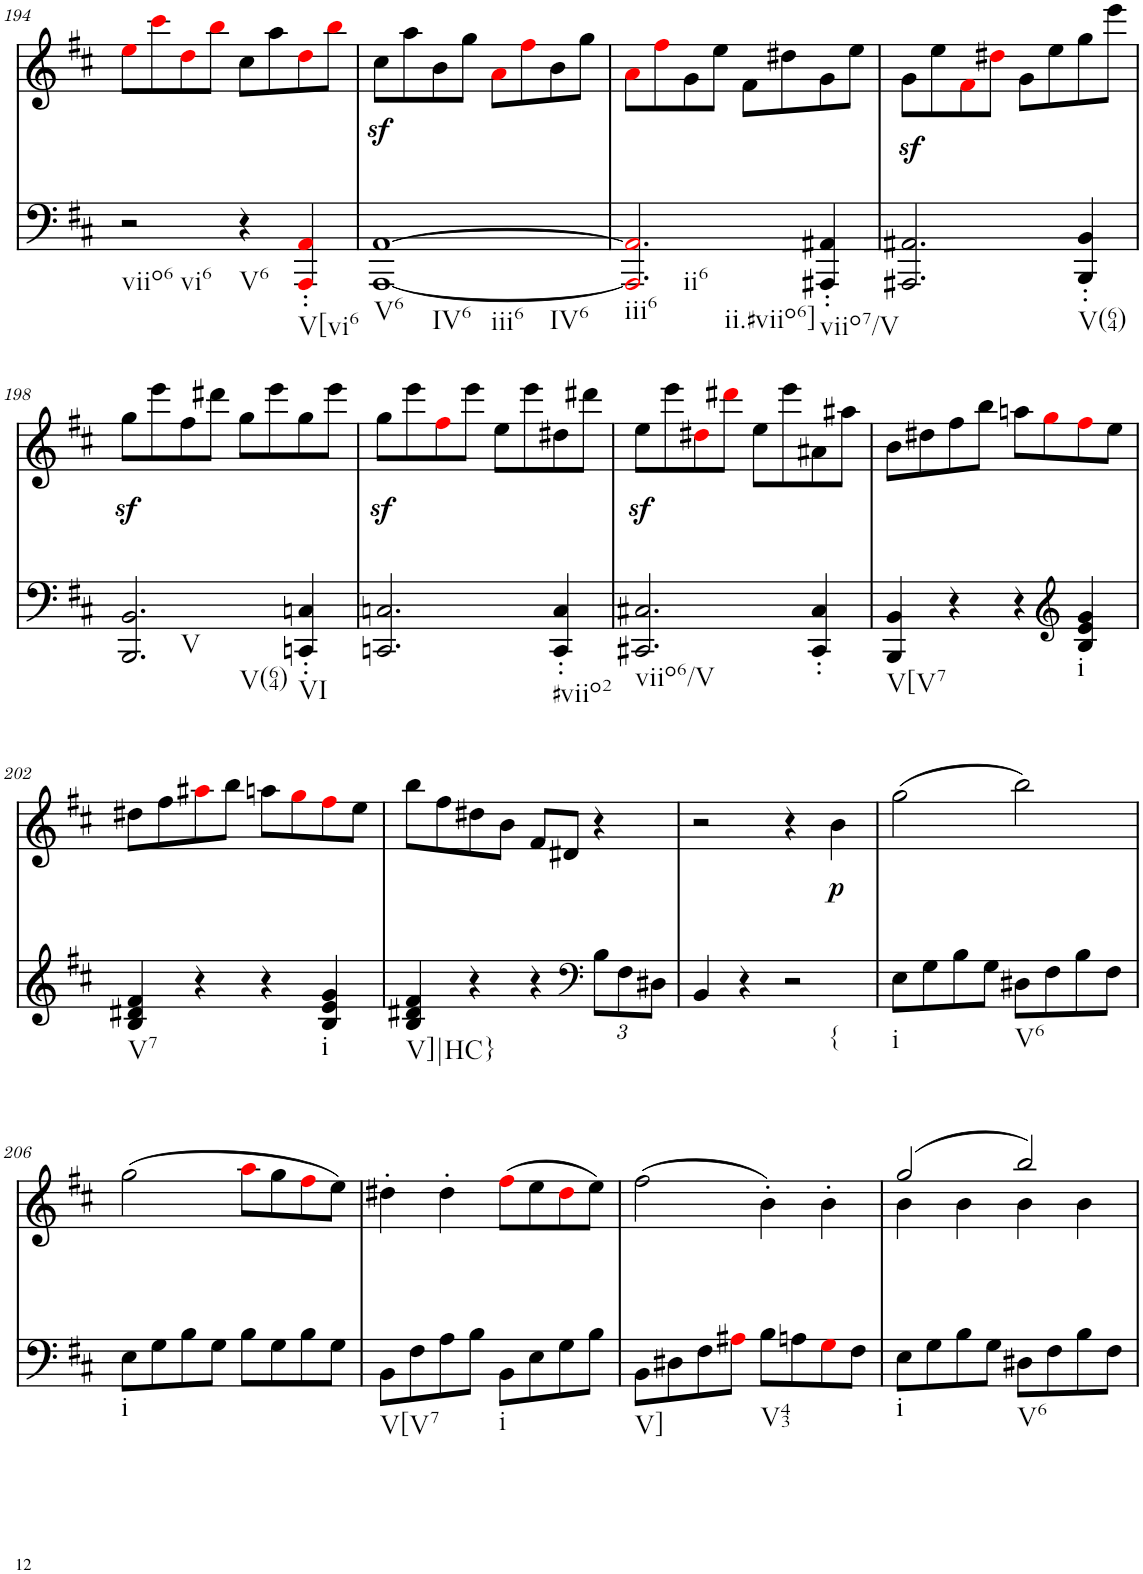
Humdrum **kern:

**kern	**kern	**text	**dynam
*part2	*part1	*part1	*part1
*staff2	*staff1	*staff1	*staff1
*I"piano	*I"piano	*	*
*I'Pno	*I'Pno	*	*
!!LO:PB:g=z
*clefF4	*clefG2	*	*
*k[f#c#]	*k[f#c#]	*	*
*M4/4	*M4/4	*	*
=194	=194	=194	=194
!LO:TX:b:t=viio6	!	!	!
!LO:TX:b:t=vi6	!	!	!
2r	8eei\L	.	.
.	8ccc#i\	.	.
.	8ddi\	.	.
.	8bbi\J	.	.
!LO:TX:b:t=V6	!	!	!
4r	8cc#\L	.	.
.	8aa\	.	.
!LO:TX:b:t=V[vi6	!	!	!
4AAAi/' 4AAi/'	8ddi\	.	.
.	8bbi\J	.	.
=195	=195	=195	=195
!LO:TX:b:t=V6	!	!	!
!LO:TX:b:t=IV6	!	!	!
!LO:TX:b:t=iii6	!	!	!
!LO:TX:b:t=IV6	!	!	!
[1AAA [1AA	8cc#z<\L	.	.
.	8aa\	.	.
.	8b\	.	.
.	8gg\J	.	.
.	8ai\L	.	.
.	8ff#i\	.	.
.	8b\	.	.
.	8gg\J	.	.
=196	=196	=196	=196
!LO:TX:b:t=iii6	!	!	!
!LO:TX:b:t=ii6	!	!	!
!LO:TX:b:t=ii.#viio6]	!	!	!
2.AAAi/] 2.AAi/]	8ai\L	.	.
.	8ff#i\	.	.
.	8g\	.	.
.	8ee\J	.	.
.	8f#\L	.	.
.	8dd#X\	.	.
!LO:TX:b:t=viio7/V	!	!	!
4AAA#X/' 4AA#X/'	8g\	.	.
.	8ee\J	.	.
=197	=197	=197	=197
2.AAA#X/z> 2.AA#X/z>	8g\L	.	.
.	8ee\	.	.
.	8f#i\	.	.
.	8dd#Xi\J	.	.
.	8g\L	.	.
.	8ee\	.	.
!LO:TX:b:t=V(64)	!	!	!
4BBB/' 4BB/'	8gg\	.	.
.	8eee\J	.	.
!!LO:LB:g=z
=198	=198	=198	=198
!LO:TX:b:t=V	!	!	!
!LO:TX:b:t=V(64)	!	!	!
2.BBB/ 2.BB/	8ggz<\L	.	.
.	8eee\	.	.
.	8ff#\	.	.
.	8ddd#X\J	.	.
.	8gg\L	.	.
.	8eee\	.	.
!LO:TX:b:t=VI	!	!	!
4CCn/' 4Cn/'	8gg\	.	.
.	8eee\J	.	.
=199	=199	=199	=199
2.CCn/ 2.Cn/	8ggz<\L	.	.
.	8eee\	.	.
.	8ff#i\	.	.
.	8eee\J	.	.
.	8ee\L	.	.
.	8eee\	.	.
!LO:TX:b:t=#viio2	!	!	!
4CC/' 4C/'	8dd#X\	.	.
.	8ddd#X\J	.	.
=200	=200	=200	=200
!LO:TX:b:t=viio6/V	!	!	!
2.CC#X/ 2.C#X/	8eez<\L	.	.
.	8eee\	.	.
.	8dd#Xi\	.	.
.	8ddd#Xi\J	.	.
.	8ee\L	.	.
.	8eee\	.	.
4CC#/' 4C#/'	8a#X\	.	.
.	8aa#X\J	.	.
=201	=201	=201	=201
!LO:TX:b:t=V[V7	!	!	!
4BBB/ 4BB/	8b\L	.	.
.	8dd#X\	.	.
4r	8ff#\	.	.
.	8bb\J	.	.
4r	8aan\L	.	.
.	8ggi\	.	.
*clefG2	*	*	*
!LO:TX:b:t=i	!	!	!
4B/ 4e/ 4g/	8ff#i\	.	.
.	8ee\J	.	.
!!LO:LB:g=z
=202	=202	=202	=202
!LO:TX:b:t=V7	!	!	!
4B/ 4d#X/ 4f#/	8dd#X\L	.	.
.	8ff#\	.	.
4r	8aa#Xi\	.	.
.	8bb\J	.	.
4r	8aan\L	.	.
.	8ggi\	.	.
!LO:TX:b:t=i	!	!	!
4B/ 4e/ 4g/	8ff#i\	.	.
.	8ee\J	.	.
=203	=203	=203	=203
!LO:TX:b:t=V]|HC}	!	!	!
4B/ 4d#X/ 4f#/	8bb\L	.	.
.	8ff#\	.	.
4r	8dd#X\	.	.
.	8b\J	.	.
4r	8f#/L	.	.
.	8d#X/J	.	.
*clefF4	*	*	*
*Xbrackettup	*	*	*
12B\L	4r	.	.
12F#\	.	.	.
12D#X\J	.	.	.
=204	=204	=204	=204
4BB/	2r	.	.
4r	.	.	.
!LO:TX:b:t={	!	!	!
2r	4r	.	.
!	!	!LO:LY:b	!LO:DY:b
.	4b\	p	p
=205	=205	=205	=205
!LO:TX:b:t=i	!	!	!
8E\L	(2gg\	.	.
8G\	.	.	.
8B\	.	.	.
8G\J	.	.	.
!LO:TX:b:t=V6	!	!	!
8D#X\L	2bb\)	.	.
8F#\	.	.	.
8B\	.	.	.
8F#\J	.	.	.
!!LO:LB:g=z
=206	=206	=206	=206
!LO:TX:b:t=i	!	!	!
8E\L	(2gg\	.	.
8G\	.	.	.
8B\	.	.	.
8G\J	.	.	.
8B\L	8aai\L	.	.
8G\	8gg\	.	.
8B\	8ff#i\	.	.
8G\J	8ee\J)	.	.
=207	=207	=207	=207
!LO:TX:b:t=V[V7	!	!	!
8BB\L	4dd#X'\	.	.
8F#\	.	.	.
8A\	4dd#'\	.	.
8B\J	.	.	.
!LO:TX:b:t=i	!	!	!
8BB\L	(8ff#i\L	.	.
8E\	8ee\	.	.
8G\	8dd#i\	.	.
8B\J	8ee\J)	.	.
=208	=208	=208	=208
!LO:TX:b:t=V]	!	!	!
8BB\L	(2ff#\	.	.
8D#X\	.	.	.
8F#\	.	.	.
8A#Xi\J	.	.	.
!LO:TX:b:t=V43	!	!	!
8B\L	4b'\)	.	.
8An\	.	.	.
8Gi\	4b'\	.	.
8F#\J	.	.	.
=209	=209	=209	=209
*	*^	*	*
!LO:TX:b:t=i	!	!	!	!
8E\L	(2gg/	4b\	.	.
8G\	.	.	.	.
8B\	.	4b\	.	.
8G\J	.	.	.	.
!LO:TX:b:t=V6	!	!	!	!
8D#X\L	2bb/)	4b\	.	.
8F#\	.	.	.	.
8B\	.	4b\	.	.
8F#\J	.	.	.	.
*	*v	*v	*	*
=	=	=	=
*-	*-	*-	*-
